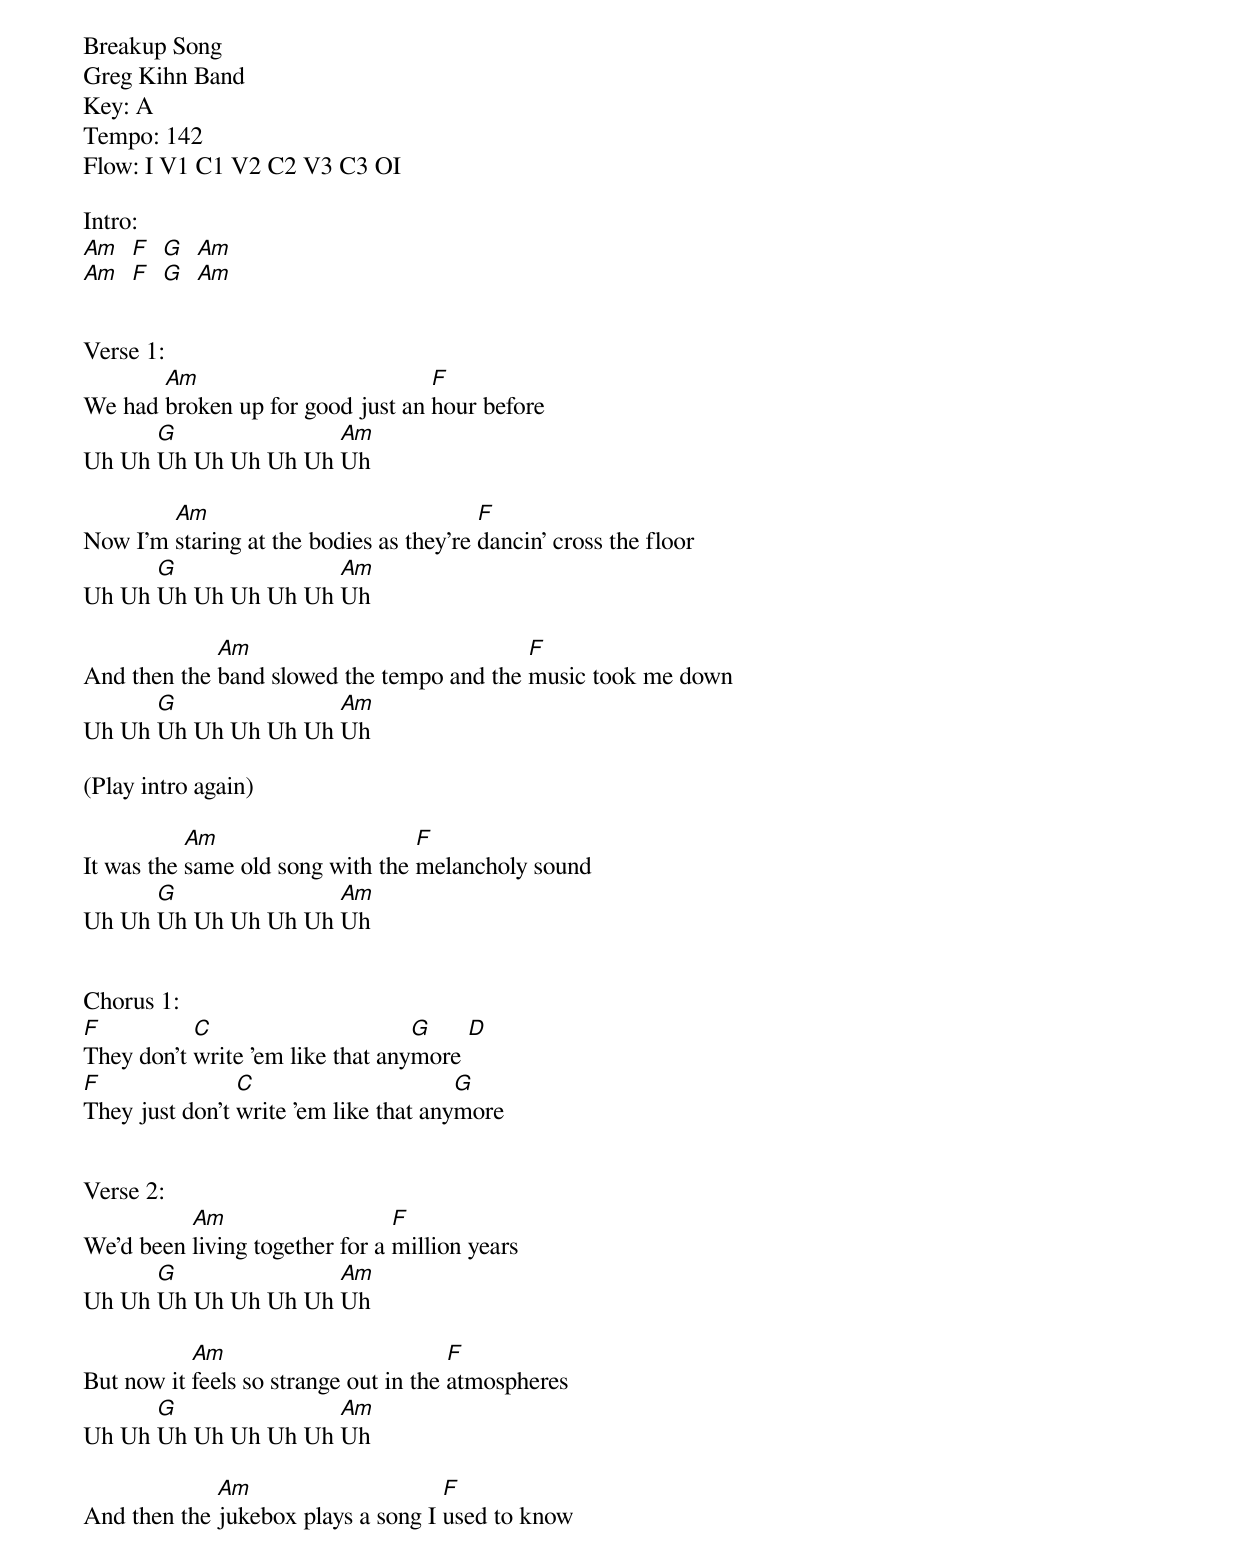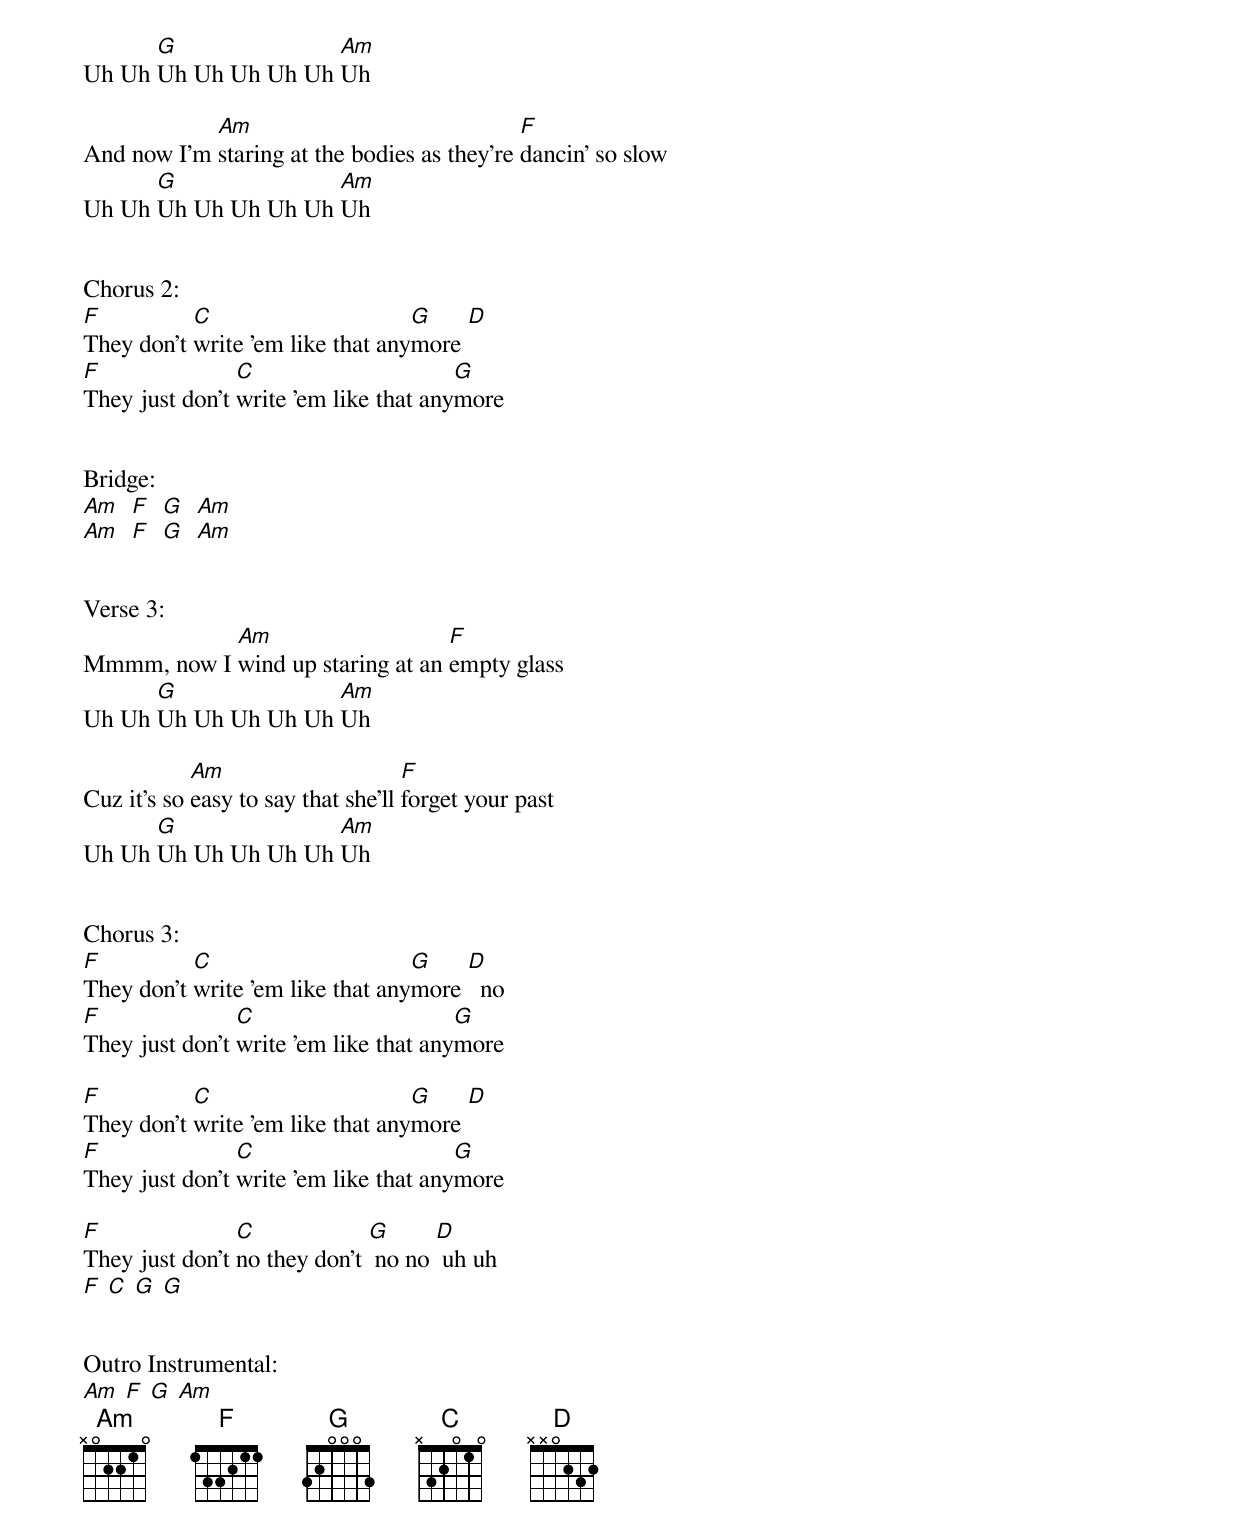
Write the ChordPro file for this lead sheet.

Breakup Song
Greg Kihn Band
Key: A
Tempo: 142
Flow: I V1 C1 V2 C2 V3 C3 OI

Intro:
[Am]  [F]  [G]  [Am]
[Am]  [F]  [G]  [Am]


Verse 1:
We had [Am]broken up for good just an [F]hour before
Uh Uh [G]Uh Uh Uh Uh Uh [Am]Uh

Now I'm [Am]staring at the bodies as they're [F]dancin' cross the floor
Uh Uh [G]Uh Uh Uh Uh Uh [Am]Uh

And then the [Am]band slowed the tempo and the [F]music took me down
Uh Uh [G]Uh Uh Uh Uh Uh [Am]Uh

(Play intro again)

It was the [Am]same old song with the [F]melancholy sound
Uh Uh [G]Uh Uh Uh Uh Uh [Am]Uh


Chorus 1:
[F]They don't [C]write 'em like that any[G]more [D]
[F]They just don't [C]write 'em like that any[G]more


Verse 2:
We'd been [Am]living together for a [F]million years
Uh Uh [G]Uh Uh Uh Uh Uh [Am]Uh

But now it [Am]feels so strange out in the [F]atmospheres
Uh Uh [G]Uh Uh Uh Uh Uh [Am]Uh

And then the [Am]jukebox plays a song I [F]used to know
Uh Uh [G]Uh Uh Uh Uh Uh [Am]Uh

And now I'm [Am]staring at the bodies as they're [F]dancin' so slow
Uh Uh [G]Uh Uh Uh Uh Uh [Am]Uh


Chorus 2:
[F]They don't [C]write 'em like that any[G]more [D]
[F]They just don't [C]write 'em like that any[G]more


Bridge:
[Am]  [F]  [G]  [Am]
[Am]  [F]  [G]  [Am]


Verse 3:
Mmmm, now I [Am]wind up staring at an [F]empty glass
Uh Uh [G]Uh Uh Uh Uh Uh [Am]Uh

Cuz it's so [Am]easy to say that she'll [F]forget your past
Uh Uh [G]Uh Uh Uh Uh Uh [Am]Uh


Chorus 3:
[F]They don't [C]write 'em like that any[G]more [D]  no
[F]They just don't [C]write 'em like that any[G]more

[F]They don't [C]write 'em like that any[G]more [D]
[F]They just don't [C]write 'em like that any[G]more

[F]They just don't [C]no they don't [G] no no [D] uh uh
[F] [C] [G] [G]


Outro Instrumental:
[Am] [F] [G] [Am]
